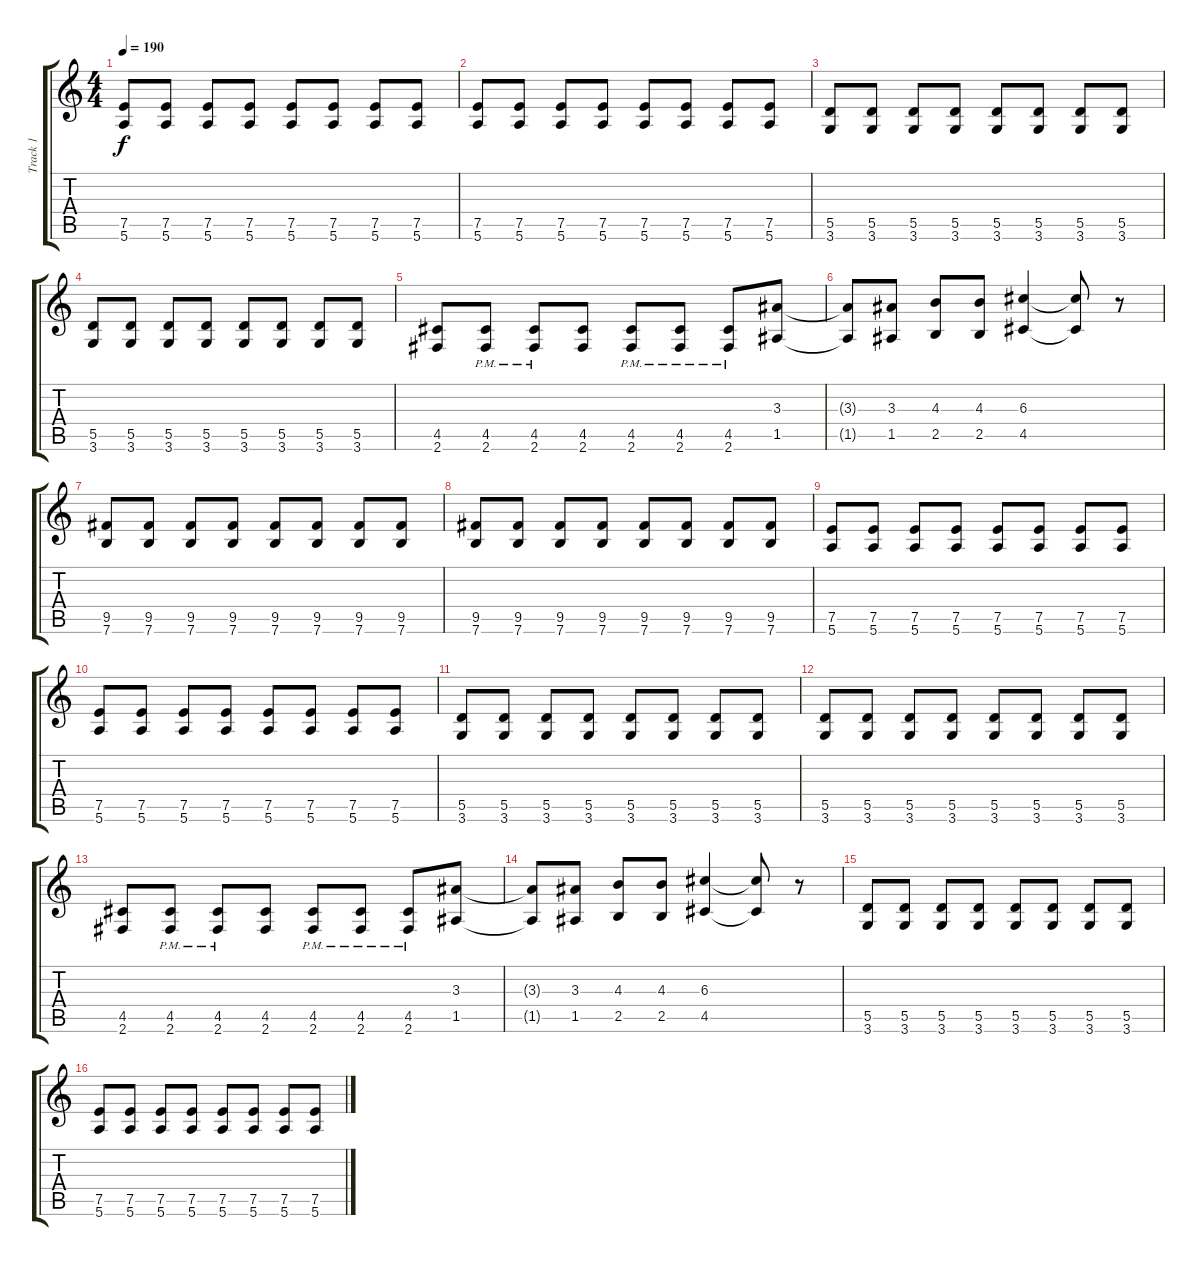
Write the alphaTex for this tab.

\track ("Track 1" "Track 1") {instrument overdrivenguitar}
\staff {score tabs}
\tuning (E4 B3 G3 D3 A2 E2) {hide}
\ts (4 4)
\tempo 190
\clef g2
\ks c
(7.5 5.6).8{dy f} (7.5 5.6).8 (7.5 5.6).8 (7.5 5.6).8 (7.5 5.6).8 (7.5 5.6).8 (7.5 5.6).8 (7.5 5.6).8 |
(7.5 5.6).8 (7.5 5.6).8 (7.5 5.6).8 (7.5 5.6).8 (7.5 5.6).8 (7.5 5.6).8 (7.5 5.6).8 (7.5 5.6).8 |
(5.5 3.6).8 (5.5 3.6).8 (5.5 3.6).8 (5.5 3.6).8 (5.5 3.6).8 (5.5 3.6).8 (5.5 3.6).8 (5.5 3.6).8 |
(5.5 3.6).8 (5.5 3.6).8 (5.5 3.6).8 (5.5 3.6).8 (5.5 3.6).8 (5.5 3.6).8 (5.5 3.6).8 (5.5 3.6).8 |
(4.5 2.6).8 (4.5{pm} 2.6{pm}).8 (4.5{pm} 2.6{pm}).8 (4.5 2.6).8 (4.5{pm} 2.6{pm}).8 (4.5{pm} 2.6{pm}).8 (4.5{pm} 2.6{pm}).8 (3.3 1.5).8 |
(3.3{t} 1.5{t}).8 (3.3 1.5).8 (4.3 2.5).8 (4.3 2.5).8 (6.3 4.5).4 (6.3{t} 4.5{t}).8 r.8 |
(9.5 7.6).8 (9.5 7.6).8 (9.5 7.6).8 (9.5 7.6).8 (9.5 7.6).8 (9.5 7.6).8 (9.5 7.6).8 (9.5 7.6).8 |
(9.5 7.6).8 (9.5 7.6).8 (9.5 7.6).8 (9.5 7.6).8 (9.5 7.6).8 (9.5 7.6).8 (9.5 7.6).8 (9.5 7.6).8 |
(7.5 5.6).8 (7.5 5.6).8 (7.5 5.6).8 (7.5 5.6).8 (7.5 5.6).8 (7.5 5.6).8 (7.5 5.6).8 (7.5 5.6).8 |
(7.5 5.6).8 (7.5 5.6).8 (7.5 5.6).8 (7.5 5.6).8 (7.5 5.6).8 (7.5 5.6).8 (7.5 5.6).8 (7.5 5.6).8 |
(5.5 3.6).8 (5.5 3.6).8 (5.5 3.6).8 (5.5 3.6).8 (5.5 3.6).8 (5.5 3.6).8 (5.5 3.6).8 (5.5 3.6).8 |
(5.5 3.6).8 (5.5 3.6).8 (5.5 3.6).8 (5.5 3.6).8 (5.5 3.6).8 (5.5 3.6).8 (5.5 3.6).8 (5.5 3.6).8 |
(4.5 2.6).8 (4.5{pm} 2.6{pm}).8 (4.5{pm} 2.6{pm}).8 (4.5 2.6).8 (4.5{pm} 2.6{pm}).8 (4.5{pm} 2.6{pm}).8 (4.5{pm} 2.6{pm}).8 (3.3 1.5).8 |
(3.3{t} 1.5{t}).8 (3.3 1.5).8 (4.3 2.5).8 (4.3 2.5).8 (6.3 4.5).4 (6.3{t} 4.5{t}).8 r.8 |
(5.5 3.6).8 (5.5 3.6).8 (5.5 3.6).8 (5.5 3.6).8 (5.5 3.6).8 (5.5 3.6).8 (5.5 3.6).8 (5.5 3.6).8 |
(7.5 5.6).8 (7.5 5.6).8 (7.5 5.6).8 (7.5 5.6).8 (7.5 5.6).8 (7.5 5.6).8 (7.5 5.6).8 (7.5 5.6).8
